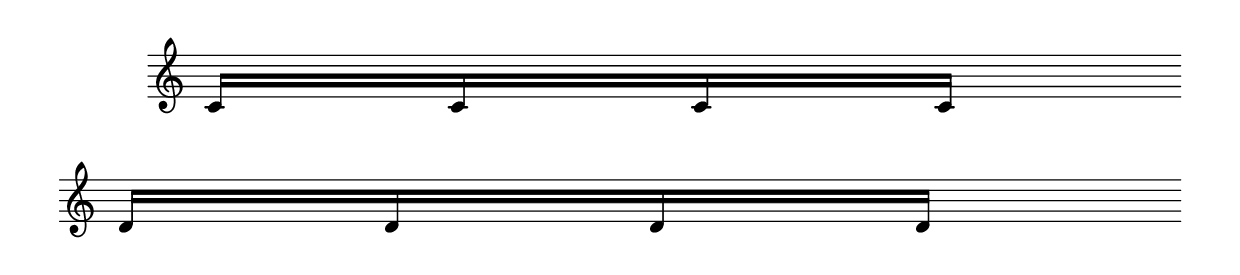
#(ly:set-option 'midi-extension "mid")
\version "2.12.3"
\include "english.ly"
\header{ 
}
%{
SSSS

RRRR
%}
melody = {
\once \override Staff.TimeSignature #'stencil = ##f
\clef treble
\key c 
\major
\cadenzaOn
  c'16[ c'16 c'16 c'16] \bar "" \break 
  d'16[ d'16 d'16 d'16] \bar "" \break 
 }
text = \lyricmode {
        
}
\score{

<<
\new Voice = "one" {
\melody
}
\new Lyrics \lyricsto "one" \text
>>
\layout {
\context {
\Score
}
}
\midi {
\context {
\Score
tempoWholesPerMinute = #(ly:make-moment 200 4)
}
}
}